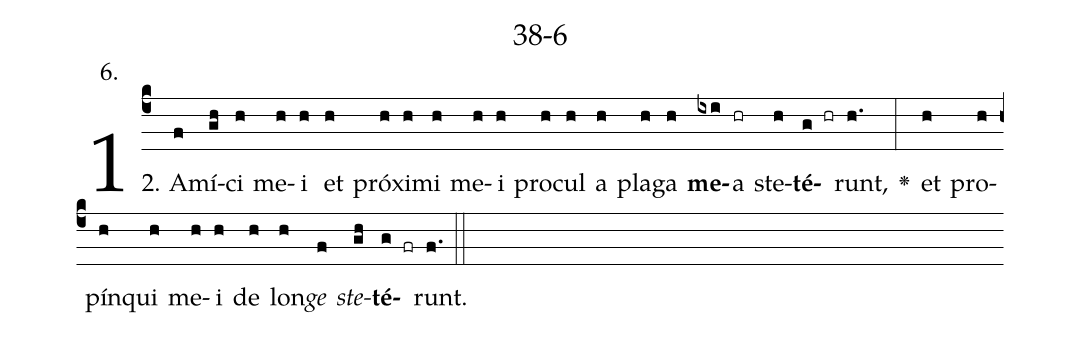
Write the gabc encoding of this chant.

name: 38-6;
annotation: 6.;
%%
(c4)12. A(f)mí(gh)ci(h) me(h)i(h) et(h) pró(h)xi(h)mi(h) me(h)i(h) pro(h)cul(h) a(h) pla(h)ga(h) <b>me</b>(ixi)a(hr) ste(h)<b>té</b>(g hr)runt,(h.) <v>\greheightstar</v>(:) et(h) pro(h)pín(h)qui(h) me(h)i(h) de(h) lon(h)<i>ge</i>(f) <i>ste</i>(gh)<b>té</b>(g fr)runt.(f.) (::)
